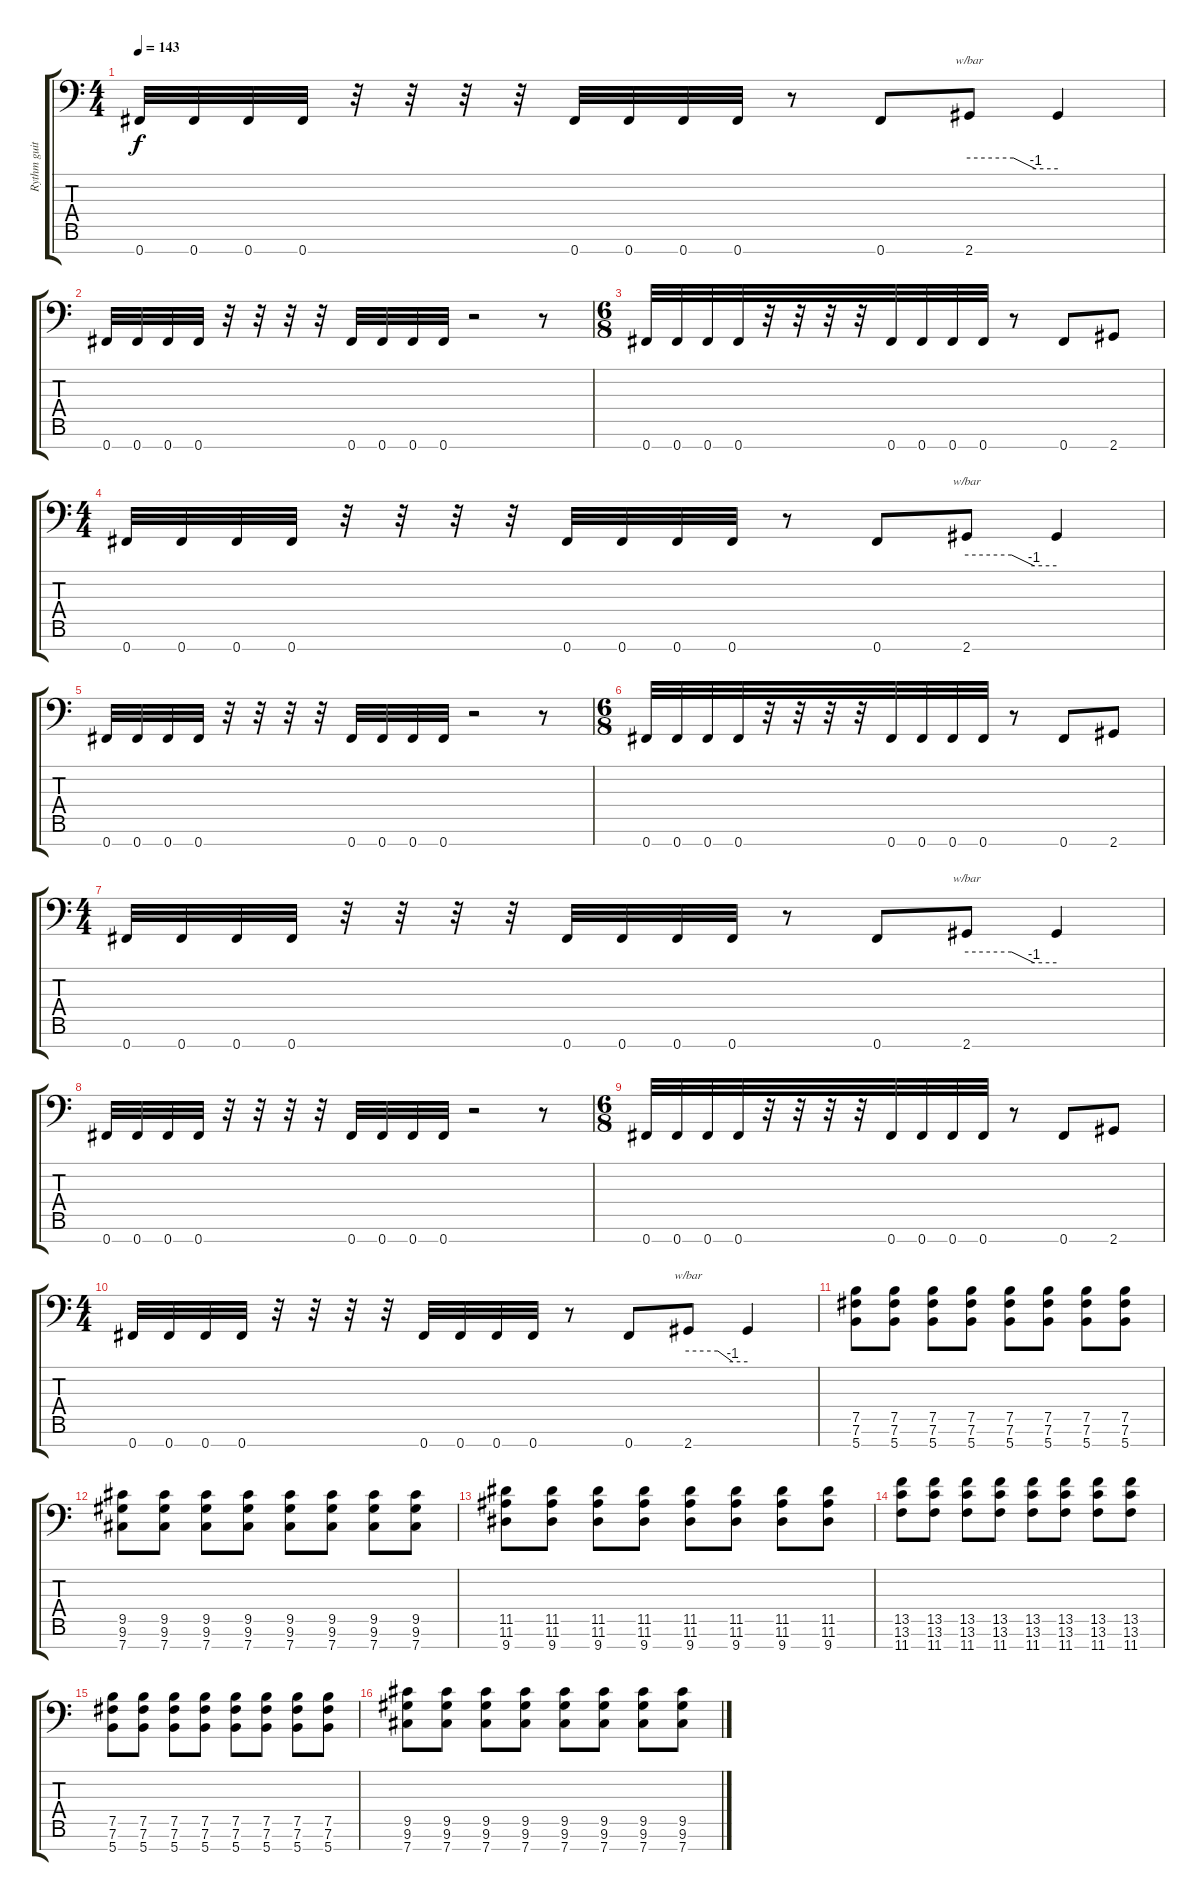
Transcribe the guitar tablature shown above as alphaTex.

\track ("Rythm guitar 2" "Rythm guit") {instrument distortionguitar}
\staff {score tabs}
\tuning (B3 Gb3 D3 A2 E2 B1 Gb1) {hide}
\ts (4 4)
\tempo 143
\clef f4
\ks c
0.7.32{dy f} 0.7.32 0.7.32 0.7.32 r.32 r.32 r.32 r.32 0.7.32 0.7.32 0.7.32 0.7.32 r.8 0.7.8 2.7.8{tbe (custom default 0 0 30 0 45 -4 60 -4)} 2.7{t}.4 |
0.7.32 0.7.32 0.7.32 0.7.32 r.32 r.32 r.32 r.32 0.7.32 0.7.32 0.7.32 0.7.32 r.2 r.8 |
\ts (6 8)
0.7.32 0.7.32 0.7.32 0.7.32 r.32 r.32 r.32 r.32 0.7.32 0.7.32 0.7.32 0.7.32 r.8 0.7.8 2.7.8 |
\ts (4 4)
0.7.32 0.7.32 0.7.32 0.7.32 r.32 r.32 r.32 r.32 0.7.32 0.7.32 0.7.32 0.7.32 r.8 0.7.8 2.7.8{tbe (custom default 0 0 30 0 45 -4 60 -4)} 2.7{t}.4 |
0.7.32 0.7.32 0.7.32 0.7.32 r.32 r.32 r.32 r.32 0.7.32 0.7.32 0.7.32 0.7.32 r.2 r.8 |
\ts (6 8)
0.7.32 0.7.32 0.7.32 0.7.32 r.32 r.32 r.32 r.32 0.7.32 0.7.32 0.7.32 0.7.32 r.8 0.7.8 2.7.8 |
\ts (4 4)
0.7.32 0.7.32 0.7.32 0.7.32 r.32 r.32 r.32 r.32 0.7.32 0.7.32 0.7.32 0.7.32 r.8 0.7.8 2.7.8{tbe (custom default 0 0 30 0 45 -4 60 -4)} 2.7{t}.4 |
0.7.32 0.7.32 0.7.32 0.7.32 r.32 r.32 r.32 r.32 0.7.32 0.7.32 0.7.32 0.7.32 r.2 r.8 |
\ts (6 8)
0.7.32 0.7.32 0.7.32 0.7.32 r.32 r.32 r.32 r.32 0.7.32 0.7.32 0.7.32 0.7.32 r.8 0.7.8 2.7.8 |
\ts (4 4)
0.7.32 0.7.32 0.7.32 0.7.32 r.32 r.32 r.32 r.32 0.7.32 0.7.32 0.7.32 0.7.32 r.8 0.7.8 2.7.8{tbe (custom default 0 0 30 0 45 -4 60 -4)} 2.7{t}.4 |
(7.5 7.6 5.7).8 (7.5 7.6 5.7).8 (7.5 7.6 5.7).8 (7.5 7.6 5.7).8 (7.5 7.6 5.7).8 (7.5 7.6 5.7).8 (7.5 7.6 5.7).8 (7.5 7.6 5.7).8 |
(9.5 9.6 7.7).8 (9.5 9.6 7.7).8 (9.5 9.6 7.7).8 (9.5 9.6 7.7).8 (9.5 9.6 7.7).8 (9.5 9.6 7.7).8 (9.5 9.6 7.7).8 (9.5 9.6 7.7).8 |
(11.5 11.6 9.7).8 (11.5 11.6 9.7).8 (11.5 11.6 9.7).8 (11.5 11.6 9.7).8 (11.5 11.6 9.7).8 (11.5 11.6 9.7).8 (11.5 11.6 9.7).8 (11.5 11.6 9.7).8 |
(13.5 13.6 11.7).8 (13.5 13.6 11.7).8 (13.5 13.6 11.7).8 (13.5 13.6 11.7).8 (13.5 13.6 11.7).8 (13.5 13.6 11.7).8 (13.5 13.6 11.7).8 (13.5 13.6 11.7).8 |
(7.5 7.6 5.7).8 (7.5 7.6 5.7).8 (7.5 7.6 5.7).8 (7.5 7.6 5.7).8 (7.5 7.6 5.7).8 (7.5 7.6 5.7).8 (7.5 7.6 5.7).8 (7.5 7.6 5.7).8 |
(9.5 9.6 7.7).8 (9.5 9.6 7.7).8 (9.5 9.6 7.7).8 (9.5 9.6 7.7).8 (9.5 9.6 7.7).8 (9.5 9.6 7.7).8 (9.5 9.6 7.7).8 (9.5 9.6 7.7).8
